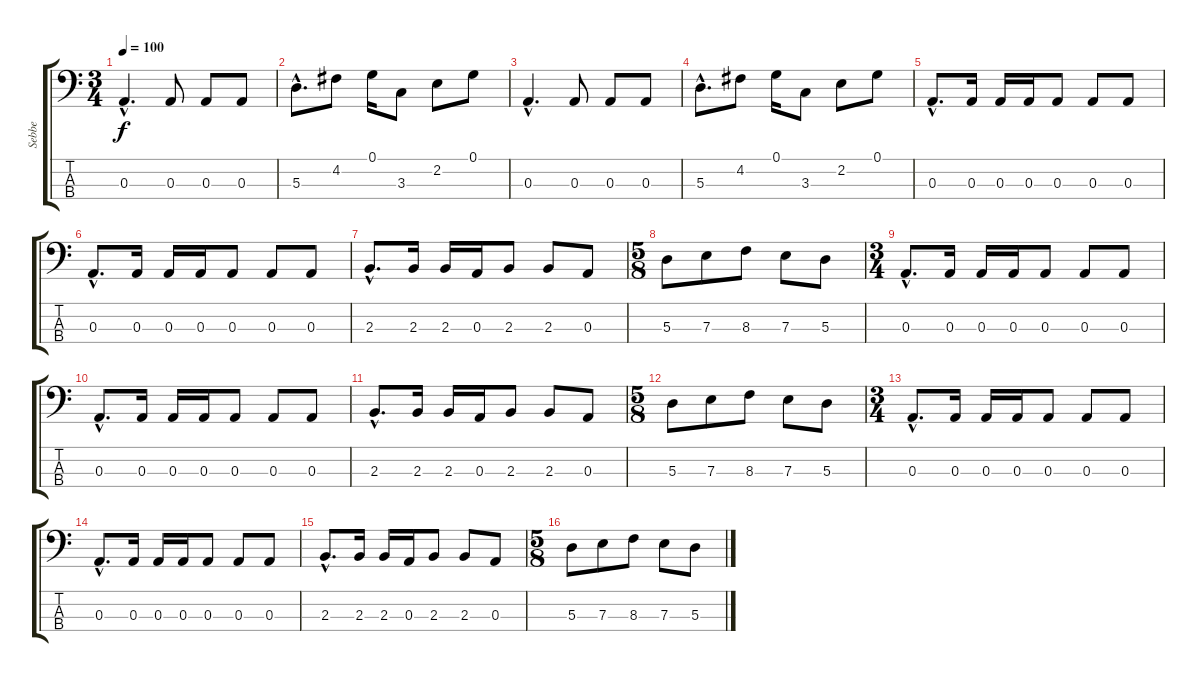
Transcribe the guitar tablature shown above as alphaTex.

\track ("Sebbe" "Sebbe") {instrument electricbassfinger}
\staff {score tabs}
\tuning (G2 D2 A1 D1) {hide}
\ts (3 4)
\tempo 100
\clef f4
\ks c
0.3{hac}.4{d dy f} 0.3.8 0.3.8 0.3.8 |
5.3{hac}.8{d} 4.2.8 0.1.16 3.3.8 2.2.8 0.1.8 |
0.3{hac}.4{d} 0.3.8 0.3.8 0.3.8 |
5.3{hac}.8{d} 4.2.8 0.1.16 3.3.8 2.2.8 0.1.8 |
0.3{hac}.8{d} 0.3.16 0.3.16 0.3.16 0.3.8 0.3.8 0.3.8 |
0.3{hac}.8{d} 0.3.16 0.3.16 0.3.16 0.3.8 0.3.8 0.3.8 |
2.3{hac}.8{d} 2.3.16 2.3.16 0.3.16 2.3.8 2.3.8 0.3.8 |
\ts (5 8)
5.3.8 7.3.8 8.3.8 7.3.8 5.3.8 |
\ts (3 4)
0.3{hac}.8{d} 0.3.16 0.3.16 0.3.16 0.3.8 0.3.8 0.3.8 |
0.3{hac}.8{d} 0.3.16 0.3.16 0.3.16 0.3.8 0.3.8 0.3.8 |
2.3{hac}.8{d} 2.3.16 2.3.16 0.3.16 2.3.8 2.3.8 0.3.8 |
\ts (5 8)
5.3.8 7.3.8 8.3.8 7.3.8 5.3.8 |
\ts (3 4)
0.3{hac}.8{d} 0.3.16 0.3.16 0.3.16 0.3.8 0.3.8 0.3.8 |
0.3{hac}.8{d} 0.3.16 0.3.16 0.3.16 0.3.8 0.3.8 0.3.8 |
2.3{hac}.8{d} 2.3.16 2.3.16 0.3.16 2.3.8 2.3.8 0.3.8 |
\ts (5 8)
5.3.8 7.3.8 8.3.8 7.3.8 5.3.8
